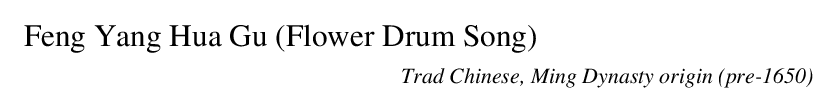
X:1
T:Feng Yang Hua Gu (Flower Drum Song)
C:Trad Chinese, Ming Dynasty origin (pre-1650)
M:2/4
L:1/8
Q:1/4=108
K:G
G2 AB | d4 | d2 BA | G4 |
G2 AB | d2 ed | BA GA | G4 |
d4 | e2 dB | A2 GA | G4 |
G2 AB | d2 ed | B2 AG | G4 |]
